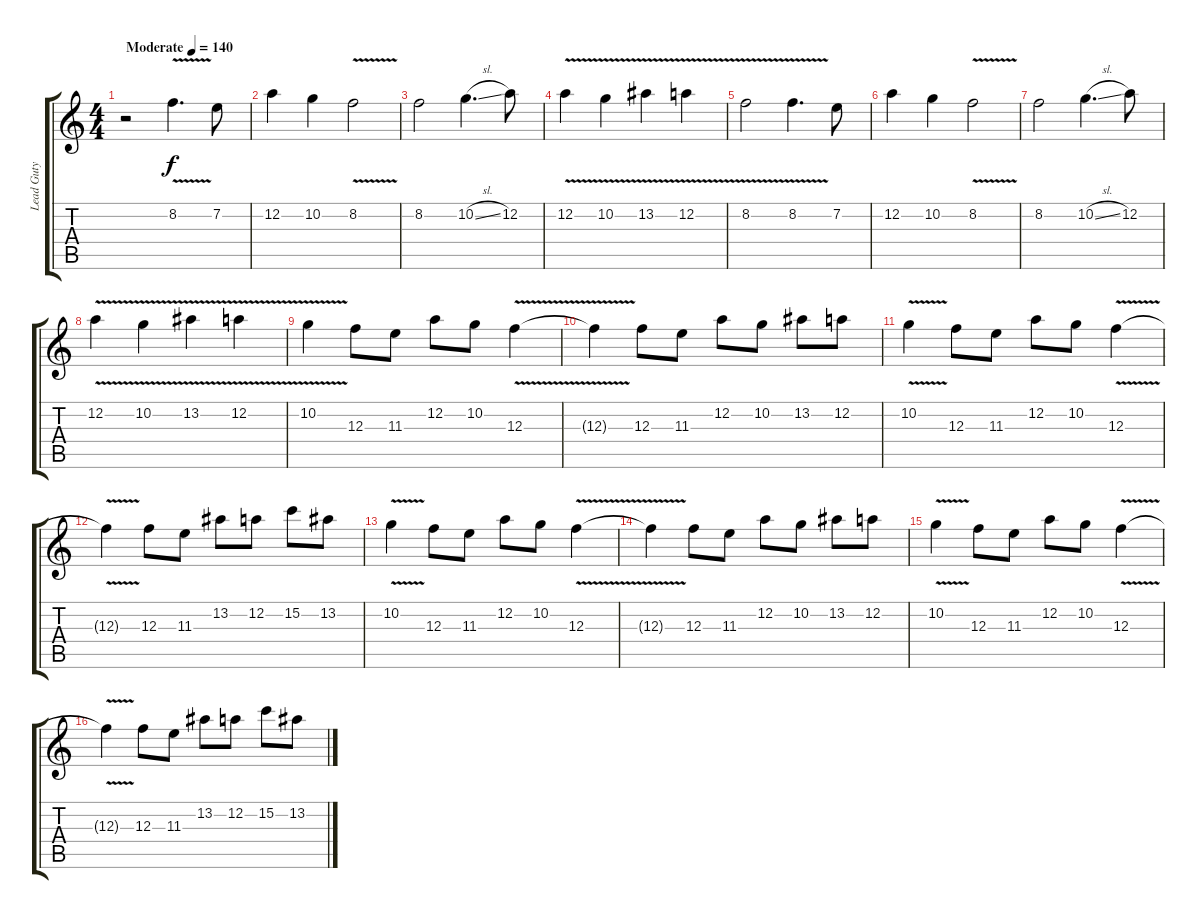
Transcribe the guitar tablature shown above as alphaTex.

\track ("Lead Guty" "Lead Guty") {instrument distortionguitar}
\staff {score tabs}
\tuning (D4 A3 F3 C3 G2 D2) {hide}
\ts (4 4)
\tempo (140 "Moderate")
\clef g2
\ks c
r.2{dy f instrument distortionguitar} 8.2{v}.4{d} 7.2.8 |
12.2.4 10.2.4 8.2{v}.2 |
8.2.2 10.2{sl}.4{d} 12.2.8 |
12.2{v}.4 10.2{v}.4 13.2{v}.4 12.2{v}.4 |
8.2{v}.2 8.2{v}.4{d} 7.2.8 |
12.2.4 10.2.4 8.2{v}.2 |
8.2.2 10.2{sl}.4{d} 12.2.8 |
12.2{v}.4 10.2{v}.4 13.2{v}.4 12.2{v}.4 |
10.2{v}.4 12.3.8 11.3.8 12.2.8 10.2.8 12.3{v}.4 |
12.3{t}.4 12.3.8 11.3.8 12.2.8 10.2.8 13.2.8 12.2.8 |
10.2{v}.4 12.3.8 11.3.8 12.2.8 10.2.8 12.3{v}.4 |
12.3{t}.4 12.3.8 11.3.8 13.2.8 12.2.8 15.2.8 13.2.8 |
10.2{v}.4 12.3.8 11.3.8 12.2.8 10.2.8 12.3{v}.4 |
12.3{t}.4 12.3.8 11.3.8 12.2.8 10.2.8 13.2.8 12.2.8 |
10.2{v}.4 12.3.8 11.3.8 12.2.8 10.2.8 12.3{v}.4 |
12.3{t}.4 12.3.8 11.3.8 13.2.8 12.2.8 15.2.8 13.2.8
